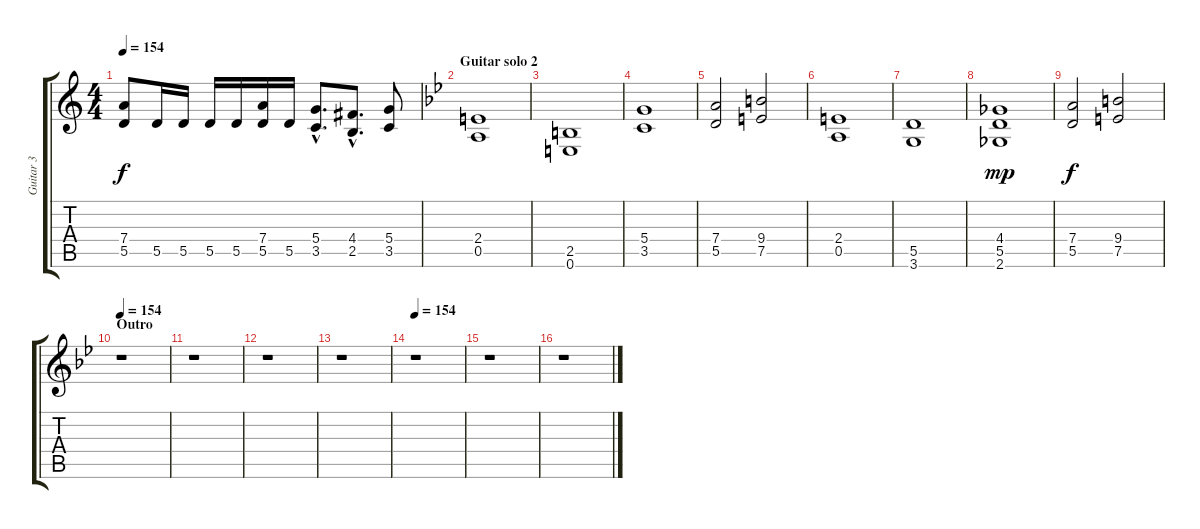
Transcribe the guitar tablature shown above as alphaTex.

\track ("Guitar 3" "Guitar 3") {instrument overdrivenguitar}
\staff {score tabs}
\tuning (E4 B3 G3 D3 A2 E2) {hide}
\ts (4 4)
\tempo 154
\clef g2
\ks c
(7.4 5.5).8{dy f} 5.5.16 5.5.16 5.5.16 5.5.16 (7.4 5.5).16 5.5.16 (5.4{hac} 3.5{hac}).8{d} (4.4{hac} 2.5{hac}).8{d} (5.4 3.5).8 |
\section ("" "Guitar solo 2")
\ks gminor
(2.4 0.5).1 |
(2.5 0.6).1 |
(5.4 3.5).1 |
(7.4 5.5).2 (9.4 7.5).2 |
(2.4 0.5).1 |
(5.5 3.6).1 |
(4.4 5.5 2.6).1{dy mp} |
(7.4 5.5).2{dy f} (9.4 7.5).2 |
\section ("" "Outro")
\tempo 154
r.1 |
r.1 |
r.1 |
r.1 |
\tempo 154
r.1 |
r.1 |
r.1
